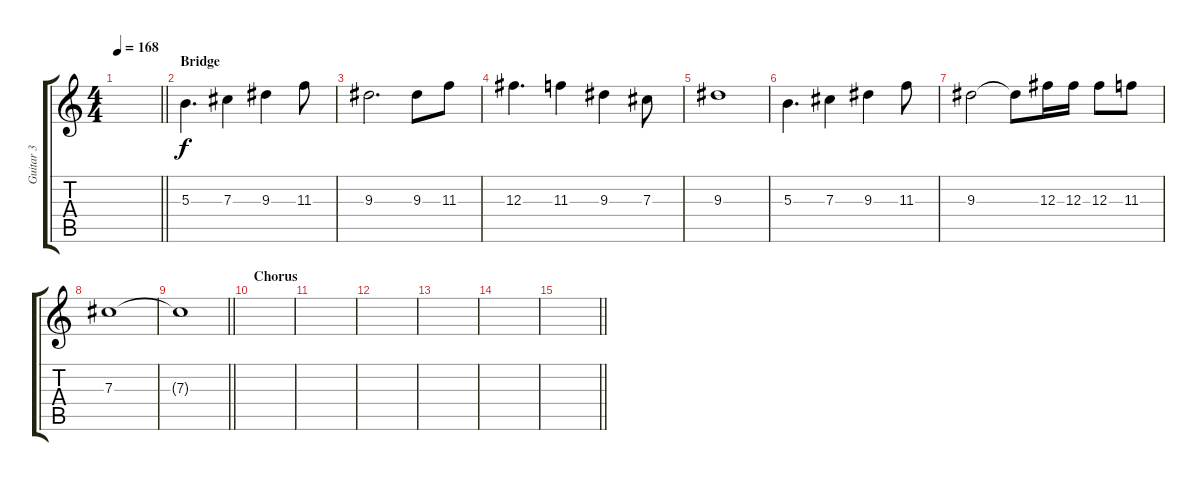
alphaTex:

\track ("Guitar 3" "Guitar 3") {instrument distortionguitar}
\staff {score tabs}
\tuning (Eb4 Bb3 Gb3 Db3 Ab2 Eb2) {hide}
\ts (4 4)
\tempo 168
\clef g2
\barLineRight lightlight
\ks c
|
\section ("" "Bridge")
5.3.4{d} 7.3.4 9.3.4 11.3.8 |
9.3.2{d} 9.3.8 11.3.8 |
12.3.4{d} 11.3.4 9.3.4 7.3.8 |
9.3.1 |
5.3.4{d} 7.3.4 9.3.4 11.3.8 |
9.3.2 9.3{t}.8 12.3.16 12.3.16 12.3.8 11.3.8 |
7.3.1{volume 0} |
\barLineRight lightlight
7.3{t}.1 |
\section ("" "Chorus")
|
|
|
|
|
\barLineRight lightlight
